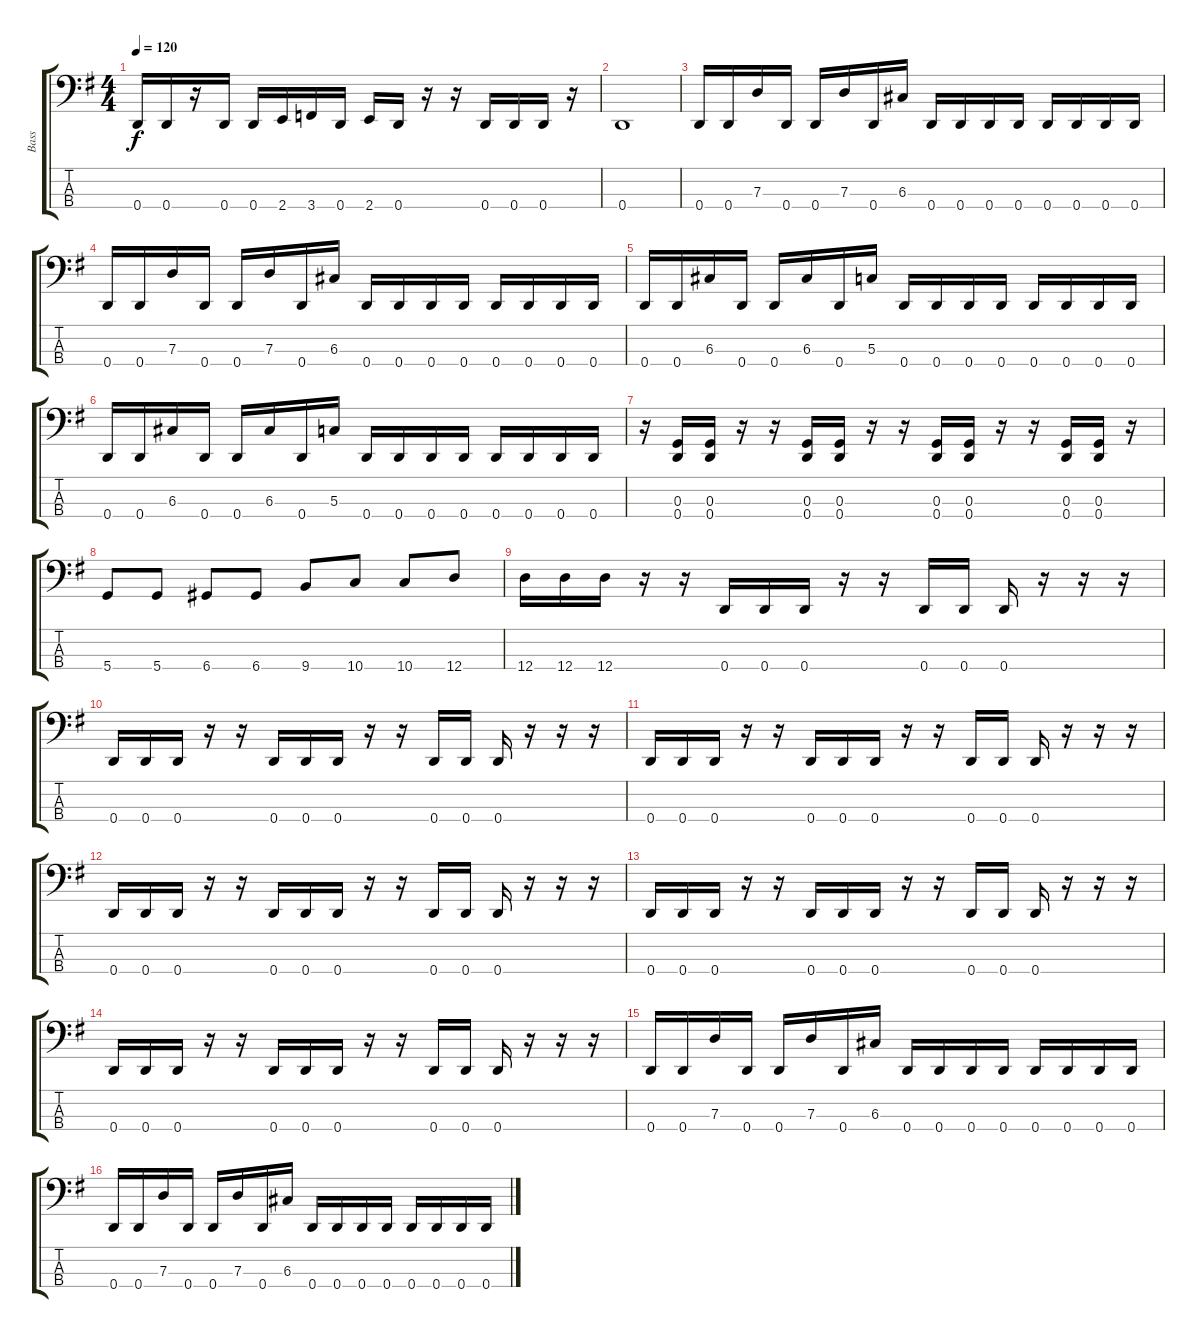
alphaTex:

\track ("Bass" "Bass") {instrument electricbasspick}
\staff {score tabs}
\tuning (F2 C2 G1 D1) {hide}
\ts (4 4)
\tempo 120
\clef f4
\ks g
0.4.16{dy f} 0.4.16 r.16 0.4.16 0.4.16 2.4.16 3.4.16 0.4.16 2.4.16 0.4.16 r.16 r.16 0.4.16 0.4.16 0.4.16 r.16 |
0.4.1 |
0.4.16 0.4.16 7.3.16 0.4.16 0.4.16 7.3.16 0.4.16 6.3.16 0.4.16 0.4.16 0.4.16 0.4.16 0.4.16 0.4.16 0.4.16 0.4.16 |
0.4.16 0.4.16 7.3.16 0.4.16 0.4.16 7.3.16 0.4.16 6.3.16 0.4.16 0.4.16 0.4.16 0.4.16 0.4.16 0.4.16 0.4.16 0.4.16 |
0.4.16 0.4.16 6.3.16 0.4.16 0.4.16 6.3.16 0.4.16 5.3.16 0.4.16 0.4.16 0.4.16 0.4.16 0.4.16 0.4.16 0.4.16 0.4.16 |
0.4.16 0.4.16 6.3.16 0.4.16 0.4.16 6.3.16 0.4.16 5.3.16 0.4.16 0.4.16 0.4.16 0.4.16 0.4.16 0.4.16 0.4.16 0.4.16 |
r.16 (0.3 0.4).16 (0.3 0.4).16 r.16 r.16 (0.3 0.4).16 (0.3 0.4).16 r.16 r.16 (0.3 0.4).16 (0.3 0.4).16 r.16 r.16 (0.3 0.4).16 (0.3 0.4).16 r.16 |
5.4.8 5.4.8 6.4.8 6.4.8 9.4.8 10.4.8 10.4.8 12.4.8 |
12.4.16 12.4.16 12.4.16 r.16 r.16 0.4.16 0.4.16 0.4.16 r.16 r.16 0.4.16 0.4.16 0.4.16 r.16 r.16 r.16 |
0.4.16 0.4.16 0.4.16 r.16 r.16 0.4.16 0.4.16 0.4.16 r.16 r.16 0.4.16 0.4.16 0.4.16 r.16 r.16 r.16 |
0.4.16 0.4.16 0.4.16 r.16 r.16 0.4.16 0.4.16 0.4.16 r.16 r.16 0.4.16 0.4.16 0.4.16 r.16 r.16 r.16 |
0.4.16 0.4.16 0.4.16 r.16 r.16 0.4.16 0.4.16 0.4.16 r.16 r.16 0.4.16 0.4.16 0.4.16 r.16 r.16 r.16 |
0.4.16 0.4.16 0.4.16 r.16 r.16 0.4.16 0.4.16 0.4.16 r.16 r.16 0.4.16 0.4.16 0.4.16 r.16 r.16 r.16 |
0.4.16 0.4.16 0.4.16 r.16 r.16 0.4.16 0.4.16 0.4.16 r.16 r.16 0.4.16 0.4.16 0.4.16 r.16 r.16 r.16 |
0.4.16 0.4.16 7.3.16 0.4.16 0.4.16 7.3.16 0.4.16 6.3.16 0.4.16 0.4.16 0.4.16 0.4.16 0.4.16 0.4.16 0.4.16 0.4.16 |
0.4.16 0.4.16 7.3.16 0.4.16 0.4.16 7.3.16 0.4.16 6.3.16 0.4.16 0.4.16 0.4.16 0.4.16 0.4.16 0.4.16 0.4.16 0.4.16
